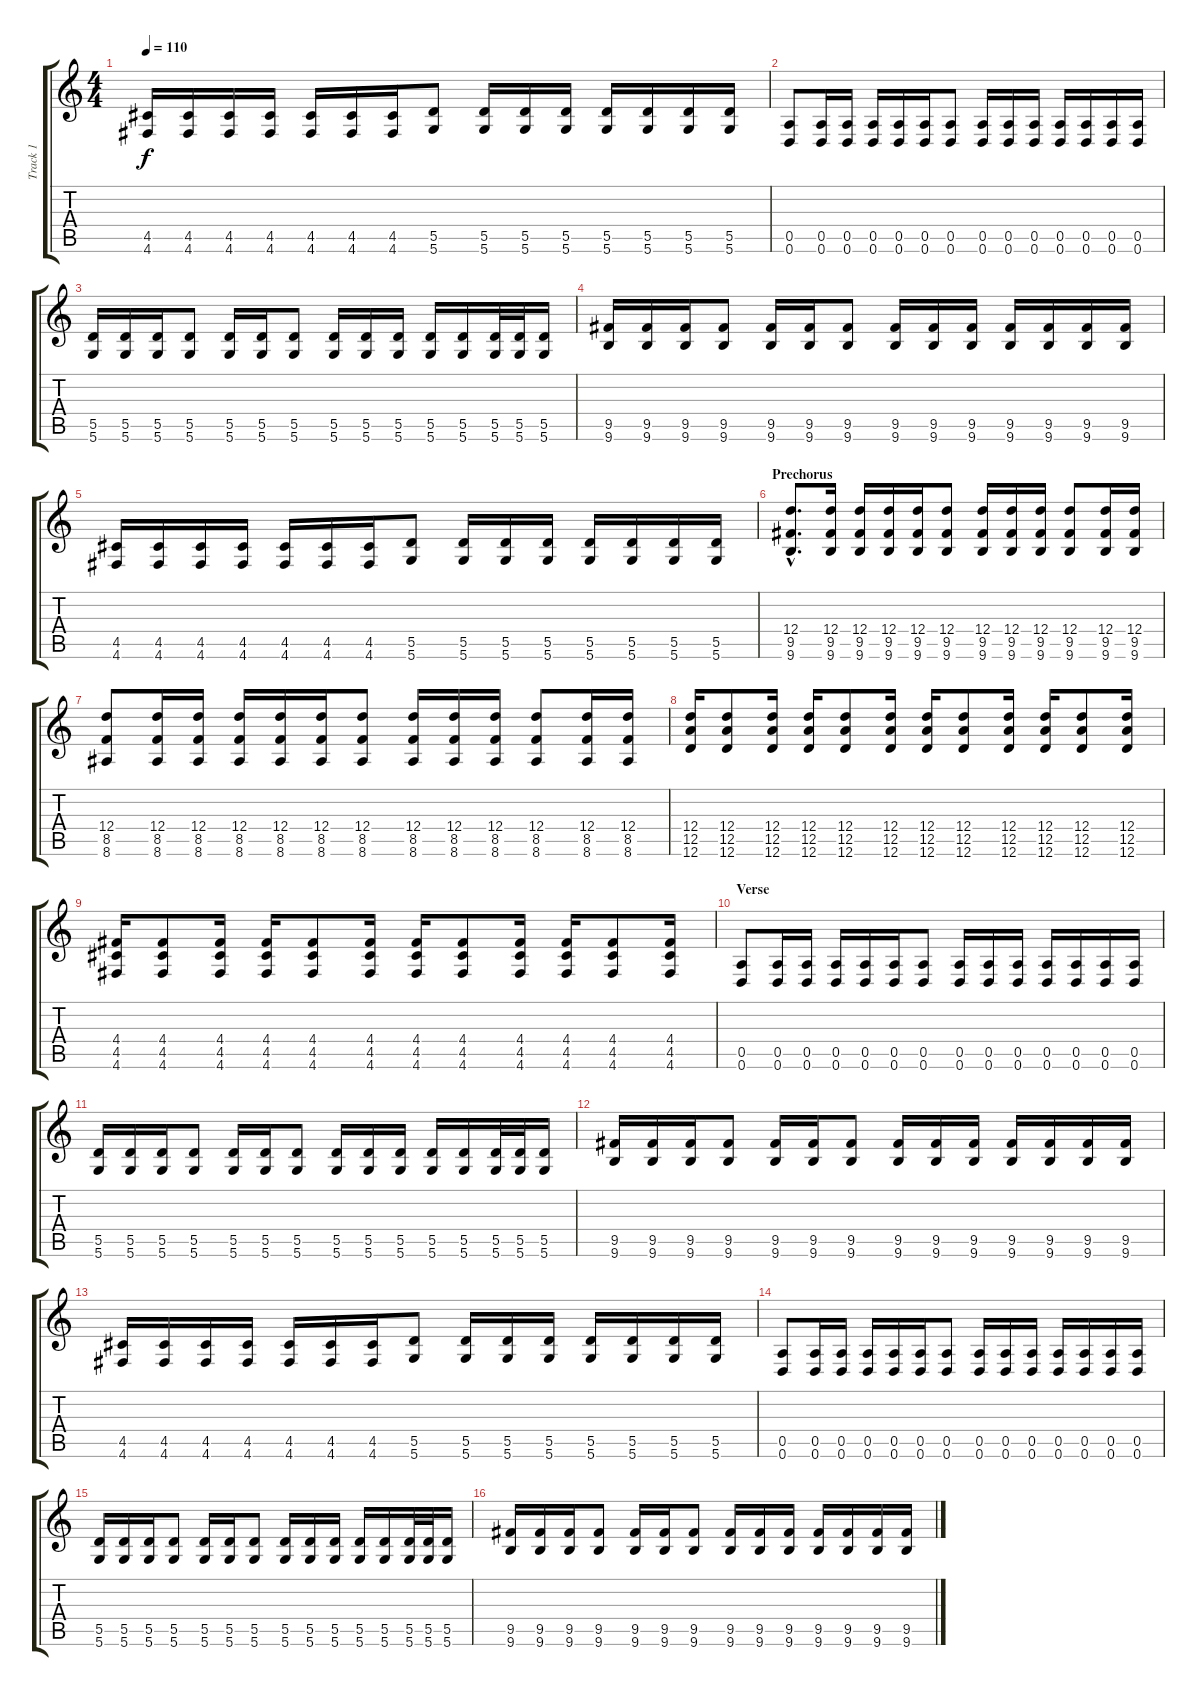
\track ("Track 1" "Track 1") {instrument distortionguitar}
\staff {score tabs}
\tuning (E4 B3 G3 D3 A2 D2) {hide}
\ts (4 4)
\tempo 110
\clef g2
\ks c
(4.5 4.6).16{dy f} (4.5 4.6).16 (4.5 4.6).16 (4.5 4.6).16 (4.5 4.6).16 (4.5 4.6).16 (4.5 4.6).16 (5.5 5.6).8 (5.5 5.6).16 (5.5 5.6).16 (5.5 5.6).16 (5.5 5.6).16 (5.5 5.6).16 (5.5 5.6).16 (5.5 5.6).16 |
(0.5 0.6).8 (0.5 0.6).16 (0.5 0.6).16 (0.5 0.6).16 (0.5 0.6).16 (0.5 0.6).16 (0.5 0.6).8 (0.5 0.6).16 (0.5 0.6).16 (0.5 0.6).16 (0.5 0.6).16 (0.5 0.6).16 (0.5 0.6).16 (0.5 0.6).16 |
(5.5 5.6).16 (5.5 5.6).16 (5.5 5.6).16 (5.5 5.6).8 (5.5 5.6).16 (5.5 5.6).16 (5.5 5.6).8 (5.5 5.6).16 (5.5 5.6).16 (5.5 5.6).16 (5.5 5.6).16 (5.5 5.6).16 (5.5 5.6).32 (5.5 5.6).32 (5.5 5.6).16 |
(9.5 9.6).16 (9.5 9.6).16 (9.5 9.6).16 (9.5 9.6).8 (9.5 9.6).16 (9.5 9.6).16 (9.5 9.6).8 (9.5 9.6).16 (9.5 9.6).16 (9.5 9.6).16 (9.5 9.6).16 (9.5 9.6).16 (9.5 9.6).16 (9.5 9.6).16 |
(4.5 4.6).16 (4.5 4.6).16 (4.5 4.6).16 (4.5 4.6).16 (4.5 4.6).16 (4.5 4.6).16 (4.5 4.6).16 (5.5 5.6).8 (5.5 5.6).16 (5.5 5.6).16 (5.5 5.6).16 (5.5 5.6).16 (5.5 5.6).16 (5.5 5.6).16 (5.5 5.6).16 |
\section ("" "Prechorus")
(12.4{hac} 9.5{hac} 9.6{hac}).8{d} (12.4 9.5 9.6).16 (12.4 9.5 9.6).16 (12.4 9.5 9.6).16 (12.4 9.5 9.6).16 (12.4 9.5 9.6).8 (12.4 9.5 9.6).16 (12.4 9.5 9.6).16 (12.4 9.5 9.6).16 (12.4 9.5 9.6).8 (12.4 9.5 9.6).16 (12.4 9.5 9.6).16 |
(12.4 8.5 8.6).8 (12.4 8.5 8.6).16 (12.4 8.5 8.6).16 (12.4 8.5 8.6).16 (12.4 8.5 8.6).16 (12.4 8.5 8.6).16 (12.4 8.5 8.6).8 (12.4 8.5 8.6).16 (12.4 8.5 8.6).16 (12.4 8.5 8.6).16 (12.4 8.5 8.6).8 (12.4 8.5 8.6).16 (12.4 8.5 8.6).16 |
(12.4 12.5 12.6).16 (12.4 12.5 12.6).8 (12.4 12.5 12.6).16 (12.4 12.5 12.6).16 (12.4 12.5 12.6).8 (12.4 12.5 12.6).16 (12.4 12.5 12.6).16 (12.4 12.5 12.6).8 (12.4 12.5 12.6).16 (12.4 12.5 12.6).16 (12.4 12.5 12.6).8 (12.4 12.5 12.6).16 |
(4.4 4.5 4.6).16 (4.4 4.5 4.6).8 (4.4 4.5 4.6).16 (4.4 4.5 4.6).16 (4.4 4.5 4.6).8 (4.4 4.5 4.6).16 (4.4 4.5 4.6).16 (4.4 4.5 4.6).8 (4.4 4.5 4.6).16 (4.4 4.5 4.6).16 (4.4 4.5 4.6).8 (4.4 4.5 4.6).16 |
\section ("" "Verse")
(0.5 0.6).8 (0.5 0.6).16 (0.5 0.6).16 (0.5 0.6).16 (0.5 0.6).16 (0.5 0.6).16 (0.5 0.6).8 (0.5 0.6).16 (0.5 0.6).16 (0.5 0.6).16 (0.5 0.6).16 (0.5 0.6).16 (0.5 0.6).16 (0.5 0.6).16 |
(5.5 5.6).16 (5.5 5.6).16 (5.5 5.6).16 (5.5 5.6).8 (5.5 5.6).16 (5.5 5.6).16 (5.5 5.6).8 (5.5 5.6).16 (5.5 5.6).16 (5.5 5.6).16 (5.5 5.6).16 (5.5 5.6).16 (5.5 5.6).32 (5.5 5.6).32 (5.5 5.6).16 |
(9.5 9.6).16 (9.5 9.6).16 (9.5 9.6).16 (9.5 9.6).8 (9.5 9.6).16 (9.5 9.6).16 (9.5 9.6).8 (9.5 9.6).16 (9.5 9.6).16 (9.5 9.6).16 (9.5 9.6).16 (9.5 9.6).16 (9.5 9.6).16 (9.5 9.6).16 |
(4.5 4.6).16 (4.5 4.6).16 (4.5 4.6).16 (4.5 4.6).16 (4.5 4.6).16 (4.5 4.6).16 (4.5 4.6).16 (5.5 5.6).8 (5.5 5.6).16 (5.5 5.6).16 (5.5 5.6).16 (5.5 5.6).16 (5.5 5.6).16 (5.5 5.6).16 (5.5 5.6).16 |
(0.5 0.6).8 (0.5 0.6).16 (0.5 0.6).16 (0.5 0.6).16 (0.5 0.6).16 (0.5 0.6).16 (0.5 0.6).8 (0.5 0.6).16 (0.5 0.6).16 (0.5 0.6).16 (0.5 0.6).16 (0.5 0.6).16 (0.5 0.6).16 (0.5 0.6).16 |
(5.5 5.6).16 (5.5 5.6).16 (5.5 5.6).16 (5.5 5.6).8 (5.5 5.6).16 (5.5 5.6).16 (5.5 5.6).8 (5.5 5.6).16 (5.5 5.6).16 (5.5 5.6).16 (5.5 5.6).16 (5.5 5.6).16 (5.5 5.6).32 (5.5 5.6).32 (5.5 5.6).16 |
(9.5 9.6).16 (9.5 9.6).16 (9.5 9.6).16 (9.5 9.6).8 (9.5 9.6).16 (9.5 9.6).16 (9.5 9.6).8 (9.5 9.6).16 (9.5 9.6).16 (9.5 9.6).16 (9.5 9.6).16 (9.5 9.6).16 (9.5 9.6).16 (9.5 9.6).16
